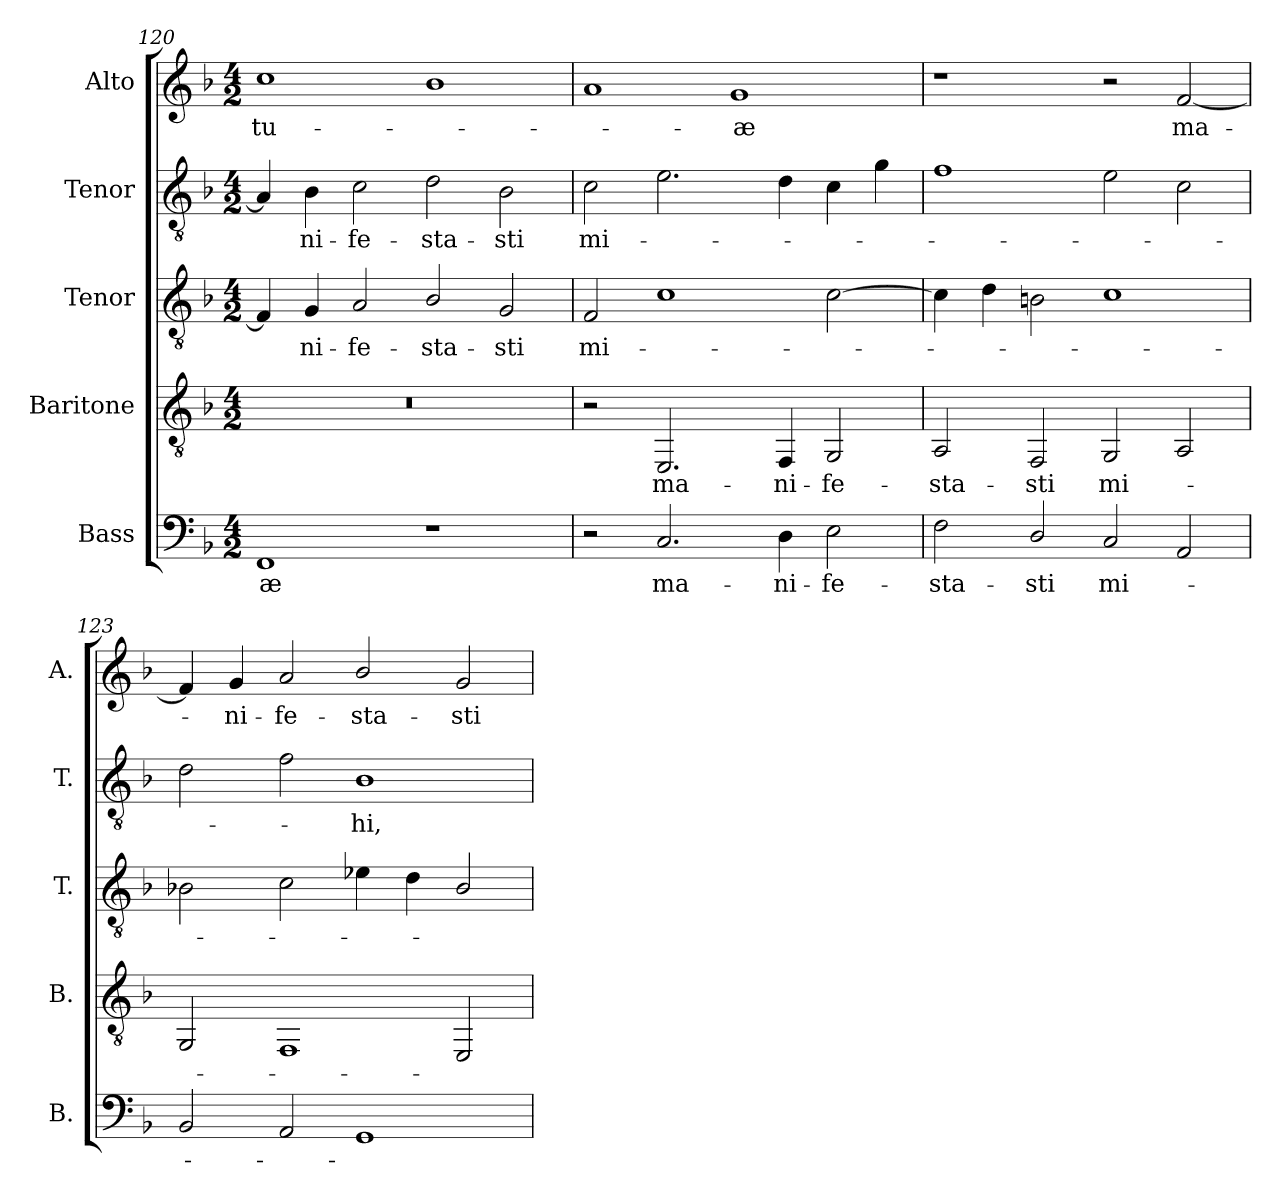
**kern	**text	**kern	**text	**kern	**text	**kern	**text	**kern	**text
*part5	*part5	*part4	*part4	*part3	*part3	*part2	*part2	*part1	*part1
*staff5	*staff5	*staff4	*staff4	*staff3	*staff3	*staff2	*staff2	*staff1	*staff1
*I"Bass	*	*I"Baritone	*	*I"Tenor	*	*I"Tenor	*	*I"Alto	*
*I'B.	*	*I'B.	*	*I'T.	*	*I'T.	*	*I'A.	*
*clefF4	*	*clefGv2	*	*clefGv2	*	*clefGv2	*	*clefG2	*
*	*	*	*	*ITrd7c12	*	*ITrd7c12	*	*	*
*k[b-]	*	*k[b-]	*	*k[b-]	*	*k[b-]	*	*k[b-]	*
*F:	*	*F:	*	*F:	*	*F:	*	*F:	*
*M4/2	*	*M4/2	*	*M4/2	*	*M4/2	*	*M4/2	*
=120	=120	=120	=120	=120	=120	=120	=120	=120	=120
!	!LO:LY:b:color=#000000	!LO:N:vis=1	!	!	!	!	!	!	!
!	!	!	!	!	!	!	!	!	!LO:LY:b:color=#000000
1FFi	-æ	0r	.	4FFi/]	.	4AAi/]	.	1cci	tu-
!	!	!	!	!	!LO:LY:b:color=#000000	!	!	!	!
!	!	!	!	!	!	!	!LO:LY:b:color=#000000	!	!
.	.	.	.	4GGi/	-ni-	4BB-i\	-ni-	.	.
!	!	!	!	!	!LO:LY:b:color=#000000	!	!	!	!
!	!	!	!	!	!	!	!LO:LY:b:color=#000000	!	!
.	.	.	.	2AAi/	-fe-	2Ci\	-fe-	.	.
!	!	!	!	!	!LO:LY:b:color=#000000	!	!	!	!
!	!	!	!	!	!	!	!LO:LY:b:color=#000000	!	!
1r	.	.	.	2BB-i/	-sta-	2Di\	-sta-	1b-i	.
!	!	!	!	!	!LO:LY:b:color=#000000	!	!	!	!
!	!	!	!	!	!	!	!LO:LY:b:color=#000000	!	!
.	.	.	.	2GGi/	-sti	2BB-i\	-sti	.	.
=121	=121	=121	=121	=121	=121	=121	=121	=121	=121
!	!	!	!	!	!LO:LY:b:color=#000000	!	!	!	!
!	!	!	!	!	!	!	!LO:LY:b:color=#000000	!	!
2r	.	2r	.	2FFi/	mi-	2Ci\	mi-	1ai	.
!	!LO:LY:b:color=#000000	!	!	!	!	!	!	!	!
!	!	!	!LO:LY:b:color=#000000	!	!	!	!	!	!
2.Ci/	ma-	2.EEi/	ma-	1Ci	.	2.Ei\	.	.	.
!	!	!	!	!	!	!	!	!	!LO:LY:b:color=#000000
.	.	.	.	.	.	.	.	1gi	-æ
!	!LO:LY:b:color=#000000	!	!	!	!	!	!	!	!
!	!	!	!LO:LY:b:color=#000000	!	!	!	!	!	!
4Di\	-ni-	4FFi/	-ni-	.	.	4Di\	.	.	.
!	!LO:LY:b:color=#000000	!	!	!	!	!	!	!	!
!	!	!	!LO:LY:b:color=#000000	!	!	!	!	!	!
2Ei\	-fe-	2GGi/	-fe-	[2Ci\	.	4Ci\	.	.	.
.	.	.	.	.	.	4Gi\	.	.	.
!!LO:LB:g=z
=122	=122	=122	=122	=122	=122	=122	=122	=122	=122
!	!LO:LY:b:color=#000000	!	!	!	!	!	!	!	!
!	!	!	!LO:LY:b:color=#000000	!	!	!	!	!	!
2Fi\	-sta-	2AAi/	-sta-	4Ci\]	.	1Fi	.	1r	.
.	.	.	.	4Di\	.	.	.	.	.
!	!LO:LY:b:color=#000000	!	!	!	!	!	!	!	!
!	!	!	!LO:LY:b:color=#000000	!	!	!	!	!	!
2Di/	-sti	2FFi/	-sti	2BBni\	.	.	.	.	.
!	!LO:LY:b:color=#000000	!	!	!	!	!	!	!	!
!	!	!	!LO:LY:b:color=#000000	!	!	!	!	!	!
2Ci/	mi-	2GGi/	mi-	1Ci	.	2Ei\	.	2r	.
!	!	!	!	!	!	!	!	!	!LO:LY:b:color=#000000
2AAi/	.	2AAi/	.	.	.	2Ci\	.	[2fi/	ma-
=123	=123	=123	=123	=123	=123	=123	=123	=123	=123
2BB-i/	.	2GGi/	.	2BB-Xi\	.	2Di\	.	4fi/]	.
!	!	!	!	!	!	!	!	!	!LO:LY:b:color=#000000
.	.	.	.	.	.	.	.	4gi/	-ni-
!	!	!	!	!	!	!	!	!	!LO:LY:b:color=#000000
2AAi/	.	1FFi	.	2Ci\	.	2Fi\	.	2ai/	-fe-
!	!	!	!	!	!	!	!LO:LY:b:color=#000000	!	!
!	!	!	!	!	!	!	!	!	!LO:LY:b:color=#000000
1GGi	.	.	.	4E-Xi\	.	1BB-i	-hi,	2b-i/	-sta-
.	.	.	.	4Di\	.	.	.	.	.
!	!	!	!	!	!	!	!	!	!LO:LY:b:color=#000000
.	.	2EEi/	.	2BB-i/	.	.	.	2gi/	-sti
=	=	=	=	=	=	=	=	=	=
*-	*-	*-	*-	*-	*-	*-	*-	*-	*-
